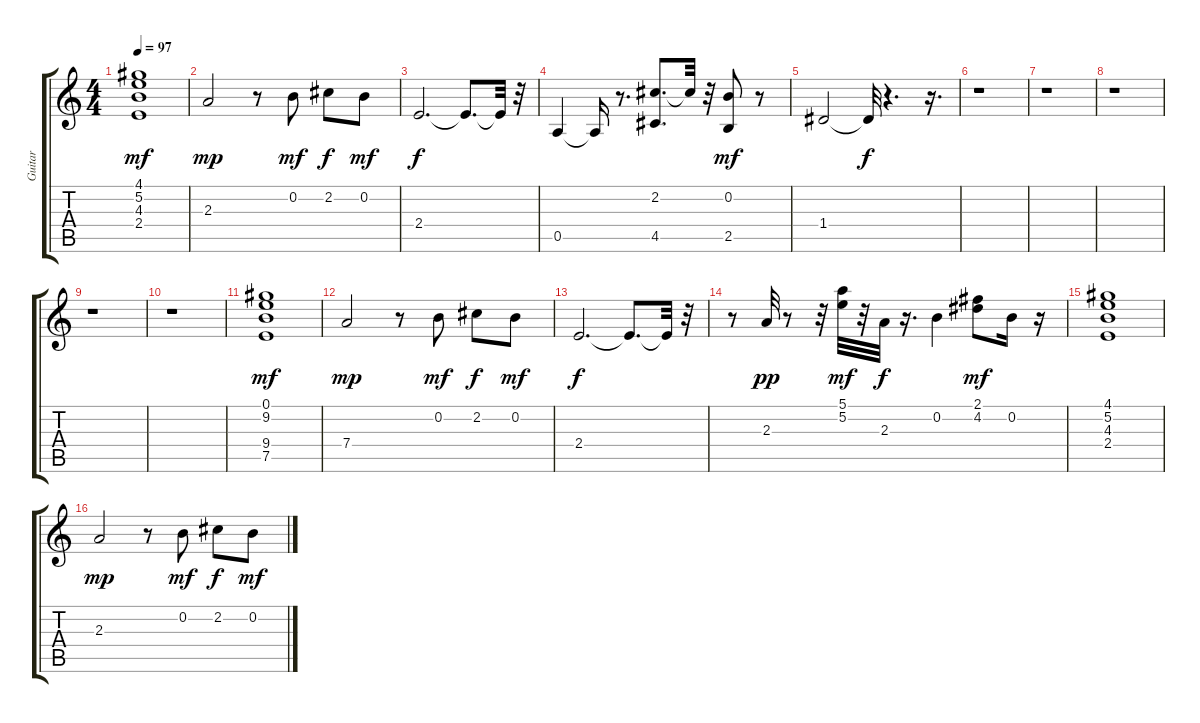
\track ("Guitar" "Guitar") {instrument overdrivenguitar}
\staff {score tabs}
\tuning (E4 B3 G3 D3 A2 E2) {hide}
\ts (4 4)
\tempo 97
\clef g2
\ks c
(4.1 5.2 4.3 2.4).1{dy mf} |
2.3.2{dy mp} r.8 0.2.8{dy mf} 2.2.8{dy f} 0.2.8{dy mf} |
2.4.2{d dy f} 2.4{t}.8{d} 2.4{t}.32 r.32 |
0.5.4 0.5{t}.16 r.8{d} (2.2 4.5).8{d} 2.2{t}.32 r.32 (0.2 2.5).8{dy mf} r.8 |
1.4.2 1.4{t}.32{dy f} r.4{d} r.16{d} |
r.1 |
r.1 |
r.1 |
r.1 |
r.1 |
(0.1 9.2 9.4 7.5).1{dy mf} |
7.4.2{dy mp} r.8 0.2.8{dy mf} 2.2.8{dy f} 0.2.8{dy mf} |
2.4.2{d dy f} 2.4{t}.8{d} 2.4{t}.32 r.32 |
r.8 2.3.32{dy pp} r.8 r.32 (5.1 5.2).32{dy mf} r.32 2.3.32{dy f} r.16{d} 0.2.4 (2.1 4.2).8{dy mf} 0.2.16 r.16 |
(4.1 5.2 4.3 2.4).1 |
2.3.2{dy mp} r.8 0.2.8{dy mf} 2.2.8{dy f} 0.2.8{dy mf}
